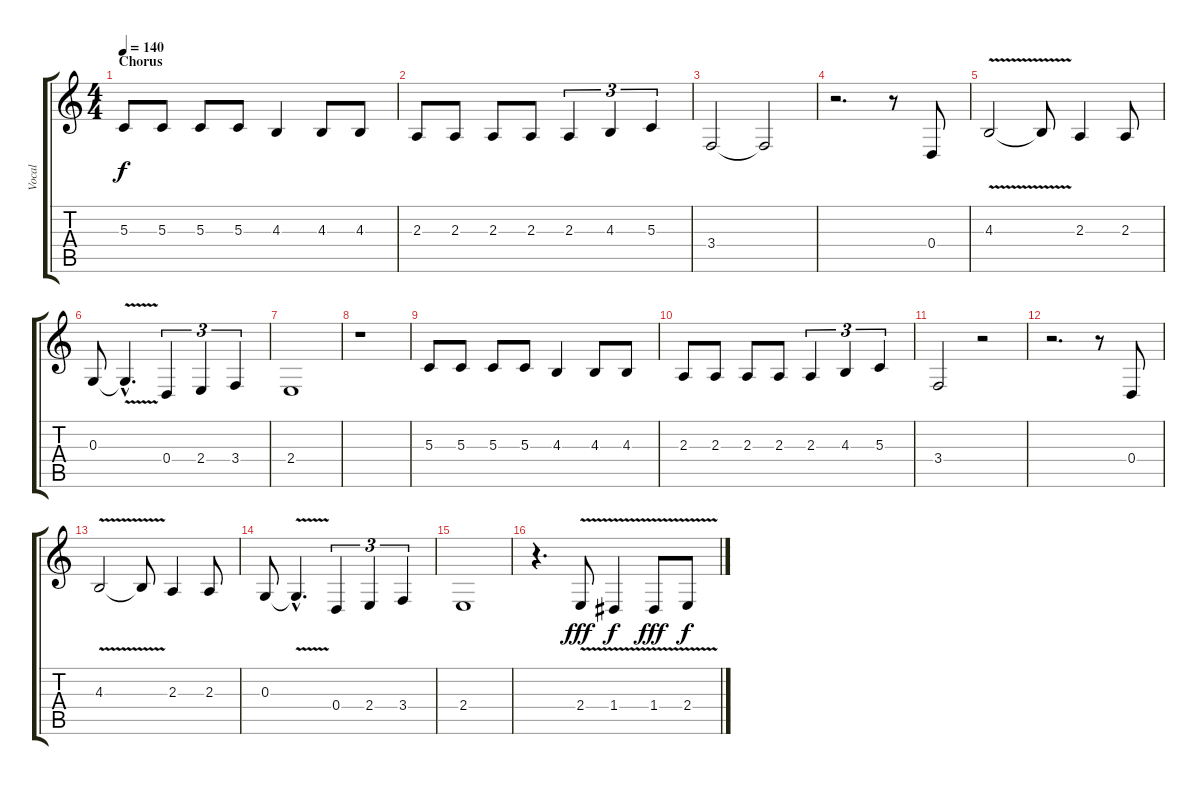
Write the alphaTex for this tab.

\track ("Vocal" "Vocal") {instrument choiraahs}
\staff {score tabs}
\tuning (E4 B3 G3 D3 A2 E2) {hide}
\ts (4 4)
\section ("" "Chorus")
\tempo 140
\clef g2
\ks c
5.3.8{dy f} 5.3.8 5.3.8 5.3.8 4.3.4 4.3.8 4.3.8 |
2.3.8 2.3.8 2.3.8 2.3.8 2.3.4{tu (3 2)} 4.3.4{tu (3 2)} 5.3.4{tu (3 2)} |
3.4.2 3.4{t}.2 |
r.2{d} r.8 0.4.8 |
4.3{v}.2 4.3{t}.8 2.3.4 2.3.8 |
0.3.8 0.3{v hac t}.4{d} 0.4.4{tu (3 2)} 2.4.4{tu (3 2)} 3.4.4{tu (3 2)} |
2.4.1 |
r.1 |
5.3.8 5.3.8 5.3.8 5.3.8 4.3.4 4.3.8 4.3.8 |
2.3.8 2.3.8 2.3.8 2.3.8 2.3.4{tu (3 2)} 4.3.4{tu (3 2)} 5.3.4{tu (3 2)} |
3.4.2 r.2 |
r.2{d} r.8 0.4.8 |
4.3{v}.2 4.3{t}.8 2.3.4 2.3.8 |
0.3.8 0.3{v hac t}.4{d} 0.4.4{tu (3 2)} 2.4.4{tu (3 2)} 3.4.4{tu (3 2)} |
2.4.1 |
r.4{d} 2.4{v}.8{dy fff} 1.4{v}.4{dy f} 1.4{v}.8{dy fff} 2.4{v}.8{dy f}
